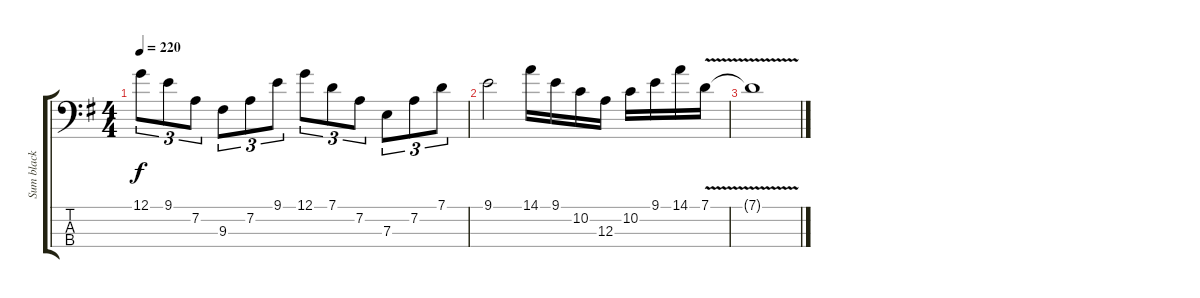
\track ("Sum black guy we pull off the street" "Sum black ") {instrument electricbassfinger}
\staff {score tabs}
\tuning (G2 D2 A1 E1) {hide}
\ts (4 4)
\tempo 220
\clef f4
\ks g
12.1.8{tu (3 2) dy f} 9.1.8{tu (3 2)} 7.2.8{tu (3 2)} 9.3.8{tu (3 2)} 7.2.8{tu (3 2)} 9.1.8{tu (3 2)} 12.1.8{tu (3 2)} 7.1.8{tu (3 2)} 7.2.8{tu (3 2)} 7.3.8{tu (3 2)} 7.2.8{tu (3 2)} 7.1.8{tu (3 2)} |
9.1.2 14.1.16 9.1.16 10.2.16 12.3.16 10.2.16 9.1.16 14.1.16 7.1{v}.16 |
7.1{t}.1
